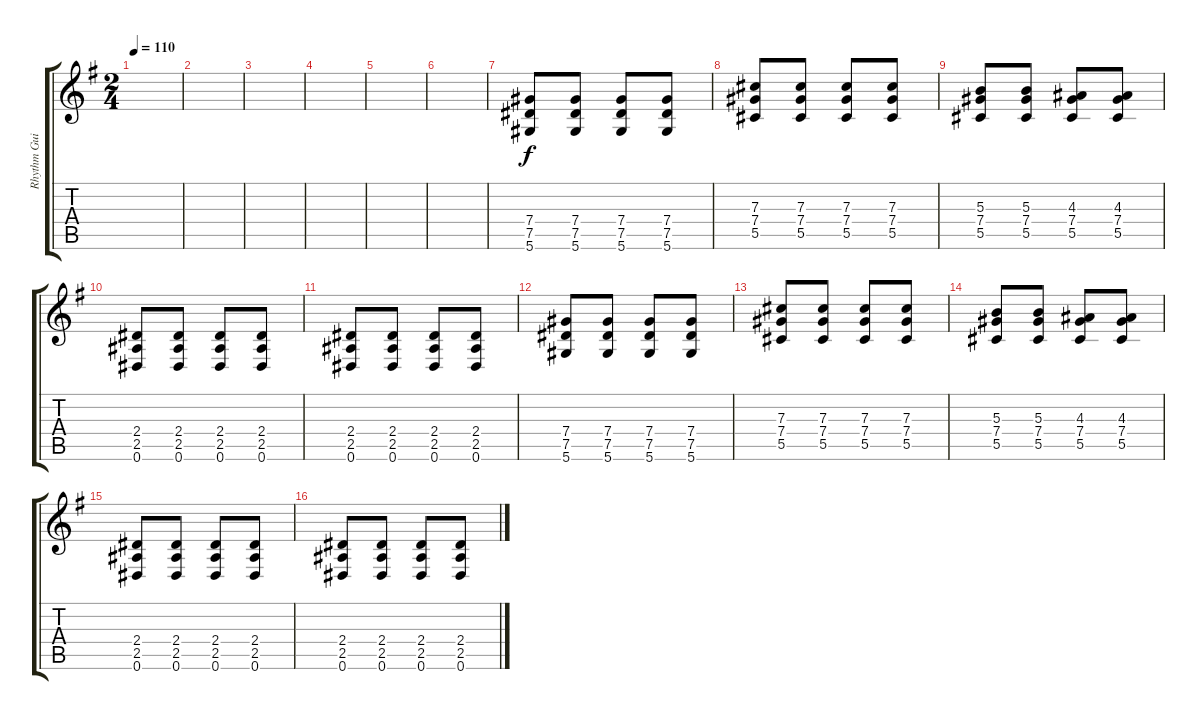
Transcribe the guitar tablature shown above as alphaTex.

\track ("Rhythm Guitar" "Rhythm Gui") {instrument electricguitarmuted}
\staff {score tabs}
\tuning (Eb4 Bb3 Gb3 Db3 Ab2 Eb2) {hide}
\ts (2 4)
\tempo 110
\clef g2
\ks g
|
|
|
|
|
|
(7.4 7.5 5.6).8 (7.4 7.5 5.6).8 (7.4 7.5 5.6).8 (7.4 7.5 5.6).8 |
(7.3 7.4 5.5).8 (7.3 7.4 5.5).8 (7.3 7.4 5.5).8 (7.3 7.4 5.5).8 |
(5.3 7.4 5.5).8 (5.3 7.4 5.5).8 (4.3 7.4 5.5).8 (4.3 7.4 5.5).8 |
(2.4 2.5 0.6).8 (2.4 2.5 0.6).8 (2.4 2.5 0.6).8 (2.4 2.5 0.6).8 |
(2.4 2.5 0.6).8 (2.4 2.5 0.6).8 (2.4 2.5 0.6).8 (2.4 2.5 0.6).8 |
(7.4 7.5 5.6).8 (7.4 7.5 5.6).8 (7.4 7.5 5.6).8 (7.4 7.5 5.6).8 |
(7.3 7.4 5.5).8 (7.3 7.4 5.5).8 (7.3 7.4 5.5).8 (7.3 7.4 5.5).8 |
(5.3 7.4 5.5).8 (5.3 7.4 5.5).8 (4.3 7.4 5.5).8 (4.3 7.4 5.5).8 |
(2.4 2.5 0.6).8 (2.4 2.5 0.6).8 (2.4 2.5 0.6).8 (2.4 2.5 0.6).8 |
(2.4 2.5 0.6).8 (2.4 2.5 0.6).8 (2.4 2.5 0.6).8 (2.4 2.5 0.6).8
